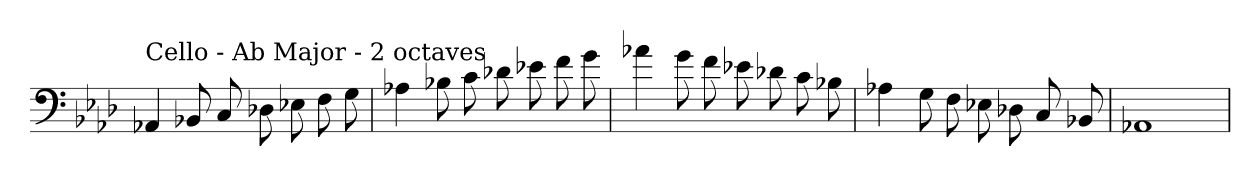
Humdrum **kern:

**kern
*part1
*staff1
*clefF4
*k[b-e-a-d-]
*A-:
=
!LO:TX:a:t=Cello - Ab Major - 2 octaves
4AA-X
8BB-X
8C
8D-X
8E-X
8F
8G
=
4A-X
8B-X
8c
8d-X
8e-X
8f
8g
=
4a-X
8g
8f
8e-X
8d-X
8c
8B-X
=
4A-X
8G
8F
8E-X
8D-X
8C
8BB-X
=
1AA-X
=
*-
